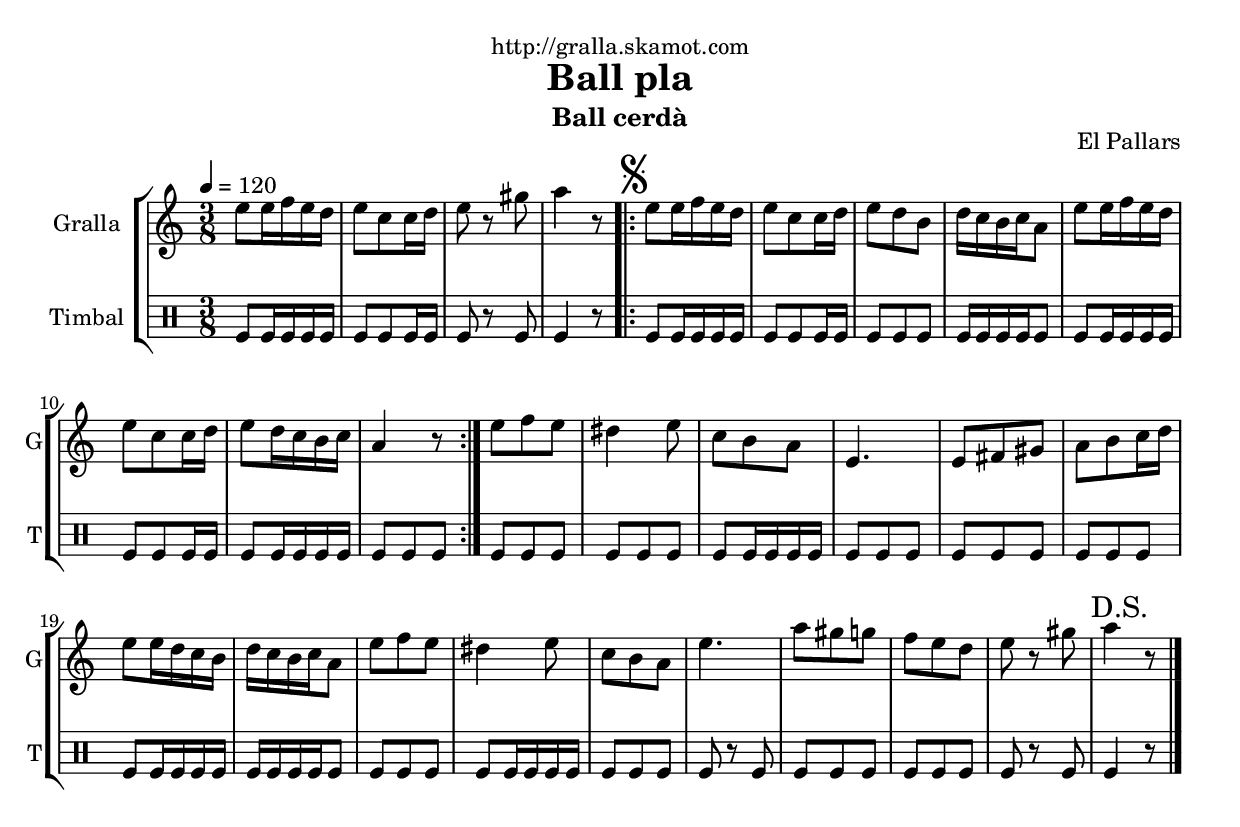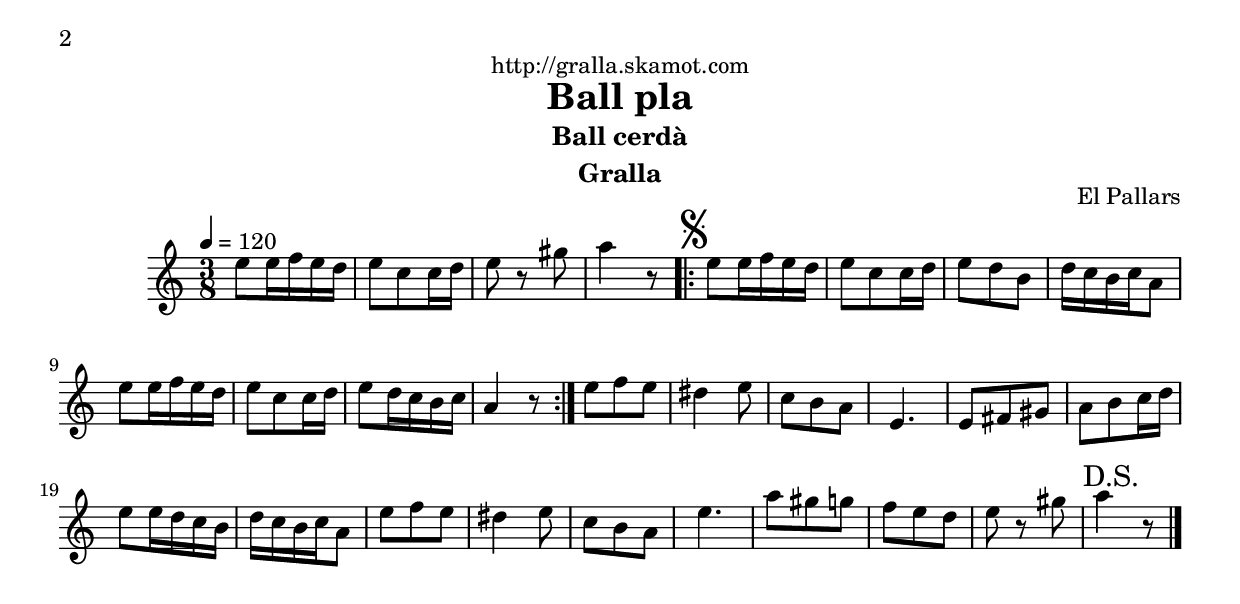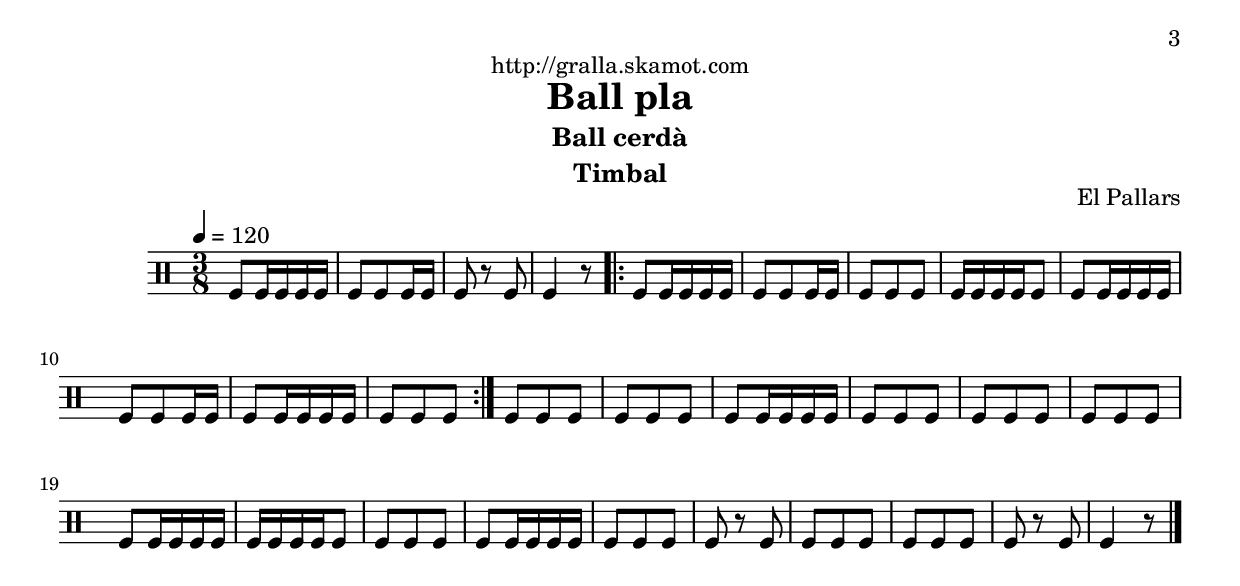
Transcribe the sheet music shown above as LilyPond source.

\version "2.16.2"

\header {
  dedication="http://gralla.skamot.com"
  title="Ball pla"
  subtitle="Ball cerdà"
  subsubtitle=""
  poet=""
  meter=""
  piece=""
  composer=""
  arranger=""
  opus="El Pallars"
  instrument=""
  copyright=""
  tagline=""
}

liniaroAa =
\relative e''
{
  \tempo 4=120
  \clef treble
  \key c \major
  \time 3/8
  e8 e16 f e d  |
  e8 c c16 d  |
  e8 r gis  |
  a4 r8  |
  %05
  \repeat volta 2 { \mark \markup {\musicglyph #"scripts.segno"} e8 e16 f e d  |
  e8 c c16 d  |
  e8 d b  |
  d16 c b c a8  |
  e'8 e16 f e d  |
  %10
  e8 c c16 d  |
  e8 d16 c b c  |
  a4 r8  | }
  e'8 f e  |
  dis4 e8  |
  %15
  c8 b a  |
  e4.  |
  e8 fis gis  |
  a8 b c16 d  |
  e8 e16 d c b  |
  %20
  d16 c b c a8  |
  e'8 f e  |
  dis4 e8  |
  c8 b a  |
  e'4.  |
  %25
  a8 gis g  |
  f8 e d  |
  e8 r gis  |
  \mark "D.S." a4 r8  \bar "|."
}

liniaroAb =
\drummode
{
  \tempo 4=120
  \time 3/8
  tomfl8 tomfl16 tomfl tomfl tomfl  |
  tomfl8 tomfl tomfl16 tomfl  |
  tomfl8 r tomfl  |
  tomfl4 r8  |
  %05
  \repeat volta 2 { tomfl8 tomfl16 tomfl tomfl tomfl  |
  tomfl8 tomfl tomfl16 tomfl  |
  tomfl8 tomfl tomfl  |
  tomfl16 tomfl tomfl tomfl tomfl8  |
  tomfl8 tomfl16 tomfl tomfl tomfl  |
  %10
  tomfl8 tomfl tomfl16 tomfl  |
  tomfl8 tomfl16 tomfl tomfl tomfl  |
  tomfl8 tomfl tomfl  | }
  tomfl8 tomfl tomfl  |
  tomfl8 tomfl tomfl  |
  %15
  tomfl8 tomfl16 tomfl tomfl tomfl  |
  tomfl8 tomfl tomfl  |
  tomfl8 tomfl tomfl  |
  tomfl8 tomfl tomfl  |
  tomfl8 tomfl16 tomfl tomfl tomfl  |
  %20
  tomfl16 tomfl tomfl tomfl tomfl8  |
  tomfl8 tomfl tomfl  |
  tomfl8 tomfl16 tomfl tomfl tomfl  |
  tomfl8 tomfl tomfl  |
  tomfl8 r tomfl  |
  %25
  tomfl8 tomfl tomfl  |
  tomfl8 tomfl tomfl  |
  tomfl8 r tomfl  |
  tomfl4 r8  \bar "|."
}

\bookpart {
  \score {
    \new StaffGroup {
      \override Score.RehearsalMark #'self-alignment-X = #LEFT
      <<
        \new Staff \with {instrumentName = #"Gralla" shortInstrumentName = #"G"} \liniaroAa
        \new DrumStaff \with {instrumentName = #"Timbal" shortInstrumentName = #"T"} \liniaroAb
      >>
    }
    \layout {}
  }
  \score { \unfoldRepeats
    \new StaffGroup {
      \override Score.RehearsalMark #'self-alignment-X = #LEFT
      <<
        \new Staff \with {instrumentName = #"Gralla" shortInstrumentName = #"G"} \liniaroAa
        \new DrumStaff \with {instrumentName = #"Timbal" shortInstrumentName = #"T"} \liniaroAb
      >>
    }
    \midi {
      \set Staff.midiInstrument = "oboe"
      \set DrumStaff.midiInstrument = "drums"
    }
  }
}

\bookpart {
  \header {instrument="Gralla"}
  \score {
    \new StaffGroup {
      \override Score.RehearsalMark #'self-alignment-X = #LEFT
      <<
        \new Staff \liniaroAa
      >>
    }
    \layout {}
  }
  \score { \unfoldRepeats
    \new StaffGroup {
      \override Score.RehearsalMark #'self-alignment-X = #LEFT
      <<
        \new Staff \liniaroAa
      >>
    }
    \midi {
      \set Staff.midiInstrument = "oboe"
      \set DrumStaff.midiInstrument = "drums"
    }
  }
}

\bookpart {
  \header {instrument="Timbal"}
  \score {
    \new StaffGroup {
      \override Score.RehearsalMark #'self-alignment-X = #LEFT
      <<
        \new DrumStaff \liniaroAb
      >>
    }
    \layout {}
  }
  \score { \unfoldRepeats
    \new StaffGroup {
      \override Score.RehearsalMark #'self-alignment-X = #LEFT
      <<
        \new DrumStaff \liniaroAb
      >>
    }
    \midi {
      \set Staff.midiInstrument = "oboe"
      \set DrumStaff.midiInstrument = "drums"
    }
  }
}

